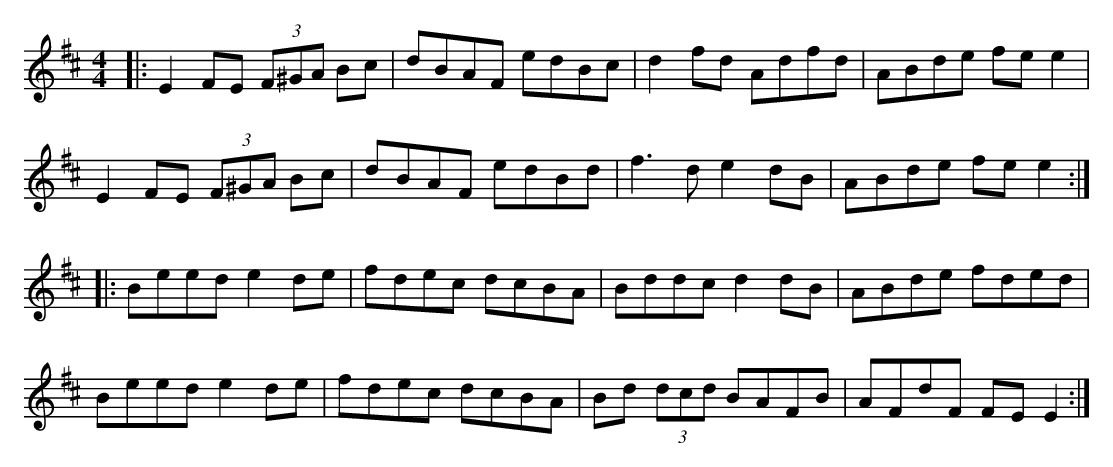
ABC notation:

X:1
M:4/4
K:Edor
|:E2FE (3F^GA Bc|dBAF edBc|d2fd Adfd|ABde fe e2|
E2FE (3F^GA Bc|dBAF edBd|f3d e2 dB|ABde fe e2:|
|:Beed e2de|fdec dcBA|Bddc d2dB|ABde fded|
Beed e2de|fdec dcBA|Bd (3dcd BAFB|AFdF FEE2:|
